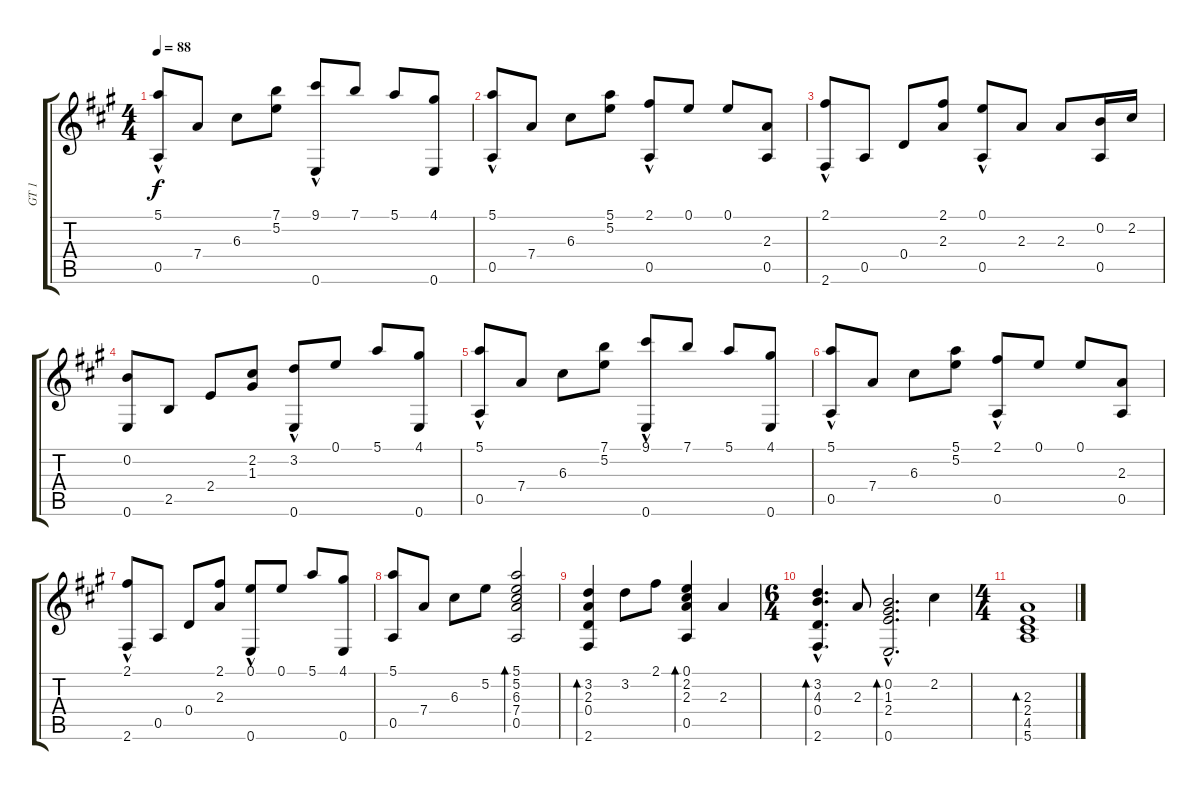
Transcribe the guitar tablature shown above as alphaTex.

\track ("GT 1" "GT 1") {instrument acousticguitarnylon}
\staff {score tabs}
\tuning (E4 B3 G3 D3 A2 E2) {hide}
\ts (4 4)
\tempo 88
\clef g2
\ks a
(5.1{hac} 0.5).8{dy f} 7.4.8 6.3.8 (7.1 5.2).8 (9.1 0.6{hac}).8 7.1.8 5.1.8 (4.1 0.6).8 |
(5.1{hac} 0.5).8 7.4.8 6.3.8 (5.1 5.2).8 (2.1 0.5{hac}).8 0.1.8 0.1.8 (2.3 0.5).8 |
(2.1{hac} 2.6).8 0.5.8 0.4.8 (2.1 2.3).8 (0.1 0.5{hac}).8 2.3.8 2.3.8 (0.2 0.5).16 2.2.16 |
(0.2 0.6).8 2.5.8 2.4.8 (2.2 1.3).8 (3.2 0.6{hac}).8 0.1.8 5.1.8 (4.1 0.6).8 |
(5.1{hac} 0.5).8 7.4.8 6.3.8 (7.1 5.2).8 (9.1 0.6{hac}).8 7.1.8 5.1.8 (4.1 0.6).8 |
(5.1{hac} 0.5).8 7.4.8 6.3.8 (5.1 5.2).8 (2.1 0.5{hac}).8 0.1.8 0.1.8 (2.3 0.5).8 |
(2.1{hac} 2.6).8 0.5.8 0.4.8 (2.1 2.3).8 (0.1 0.6{hac}).8 0.1.8 5.1.8 (4.1 0.6).8 |
(5.1 0.5).8 7.4.8 6.3.8 5.2.8 (5.1 5.2 6.3 7.4 0.5).2{bd 480} |
(3.2 2.3 0.4 2.6).4{bd 480} 3.2.8 2.1.8 (0.1 2.2 2.3 0.5).4{bd 480} 2.3.4 |
\ts (6 4)
(3.2{hac} 4.3{hac} 0.4{hac} 2.6{hac}).4{d bd 480} 2.3.8 (0.2{hac} 1.3{hac} 2.4{hac} 0.6{hac}).2{d bd 480} 2.2.4 |
\ts (4 4)
(2.3 2.4 4.5 5.6).1{bd 480}
